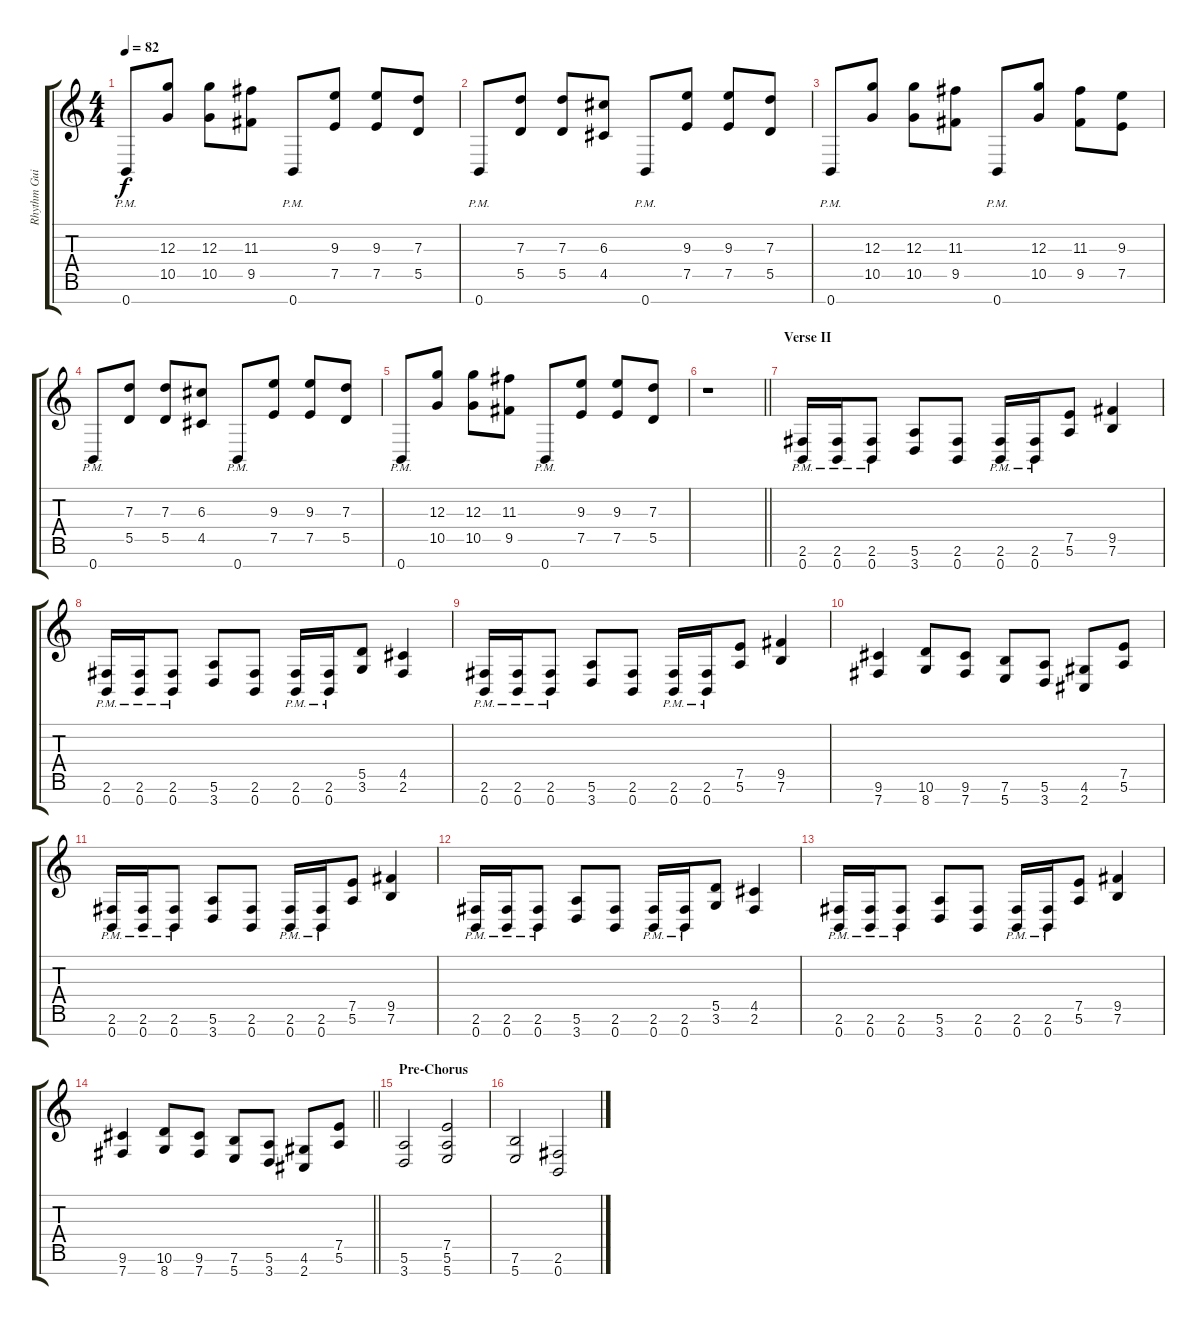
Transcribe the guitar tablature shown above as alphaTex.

\track ("Rhythm Guitar II" "Rhythm Gui") {instrument overdrivenguitar}
\staff {score tabs}
\tuning (E4 B3 G3 D3 A2 E2 B1) {hide}
\ts (4 4)
\tempo 82
\clef g2
\ks c
0.7{pm}.8{dy f} (12.3 10.5).8 (12.3 10.5).8 (11.3 9.5).8 0.7{pm}.8 (9.3 7.5).8 (9.3 7.5).8 (7.3 5.5).8 |
0.7{pm}.8 (7.3 5.5).8 (7.3 5.5).8 (6.3 4.5).8 0.7{pm}.8 (9.3 7.5).8 (9.3 7.5).8 (7.3 5.5).8 |
0.7{pm}.8 (12.3 10.5).8 (12.3 10.5).8 (11.3 9.5).8 0.7{pm}.8 (12.3 10.5).8 (11.3 9.5).8 (9.3 7.5).8 |
0.7{pm}.8 (7.3 5.5).8 (7.3 5.5).8 (6.3 4.5).8 0.7{pm}.8 (9.3 7.5).8 (9.3 7.5).8 (7.3 5.5).8 |
0.7{pm}.8 (12.3 10.5).8 (12.3 10.5).8 (11.3 9.5).8 0.7{pm}.8 (9.3 7.5).8 (9.3 7.5).8 (7.3 5.5).8 |
\barLineRight lightlight
r.1 |
\section ("" "Verse II")
(2.6{pm} 0.7{pm}).16 (2.6{pm} 0.7{pm}).16 (2.6{pm} 0.7{pm}).8 (5.6 3.7).8 (2.6 0.7).8 (2.6{pm} 0.7{pm}).16 (2.6{pm} 0.7{pm}).16 (7.5 5.6).8 (9.5 7.6).4 |
(2.6{pm} 0.7{pm}).16 (2.6{pm} 0.7{pm}).16 (2.6{pm} 0.7{pm}).8 (5.6 3.7).8 (2.6 0.7).8 (2.6{pm} 0.7{pm}).16 (2.6{pm} 0.7{pm}).16 (5.5 3.6).8 (4.5 2.6).4 |
(2.6{pm} 0.7{pm}).16 (2.6{pm} 0.7{pm}).16 (2.6{pm} 0.7{pm}).8 (5.6 3.7).8 (2.6 0.7).8 (2.6{pm} 0.7{pm}).16 (2.6{pm} 0.7{pm}).16 (7.5 5.6).8 (9.5 7.6).4 |
(9.6 7.7).4 (10.6 8.7).8 (9.6 7.7).8 (7.6 5.7).8 (5.6 3.7).8 (4.6 2.7).8 (7.5 5.6).8 |
(2.6{pm} 0.7{pm}).16 (2.6{pm} 0.7{pm}).16 (2.6{pm} 0.7{pm}).8 (5.6 3.7).8 (2.6 0.7).8 (2.6{pm} 0.7{pm}).16 (2.6{pm} 0.7{pm}).16 (7.5 5.6).8 (9.5 7.6).4 |
(2.6{pm} 0.7{pm}).16 (2.6{pm} 0.7{pm}).16 (2.6{pm} 0.7{pm}).8 (5.6 3.7).8 (2.6 0.7).8 (2.6{pm} 0.7{pm}).16 (2.6{pm} 0.7{pm}).16 (5.5 3.6).8 (4.5 2.6).4 |
(2.6{pm} 0.7{pm}).16 (2.6{pm} 0.7{pm}).16 (2.6{pm} 0.7{pm}).8 (5.6 3.7).8 (2.6 0.7).8 (2.6{pm} 0.7{pm}).16 (2.6{pm} 0.7{pm}).16 (7.5 5.6).8 (9.5 7.6).4 |
\barLineRight lightlight
(9.6 7.7).4 (10.6 8.7).8 (9.6 7.7).8 (7.6 5.7).8 (5.6 3.7).8 (4.6 2.7).8 (7.5 5.6).8 |
\section ("" "Pre-Chorus")
(5.6 3.7).2 (7.5 5.6 5.7).2 |
(7.6 5.7).2 (2.6 0.7).2
